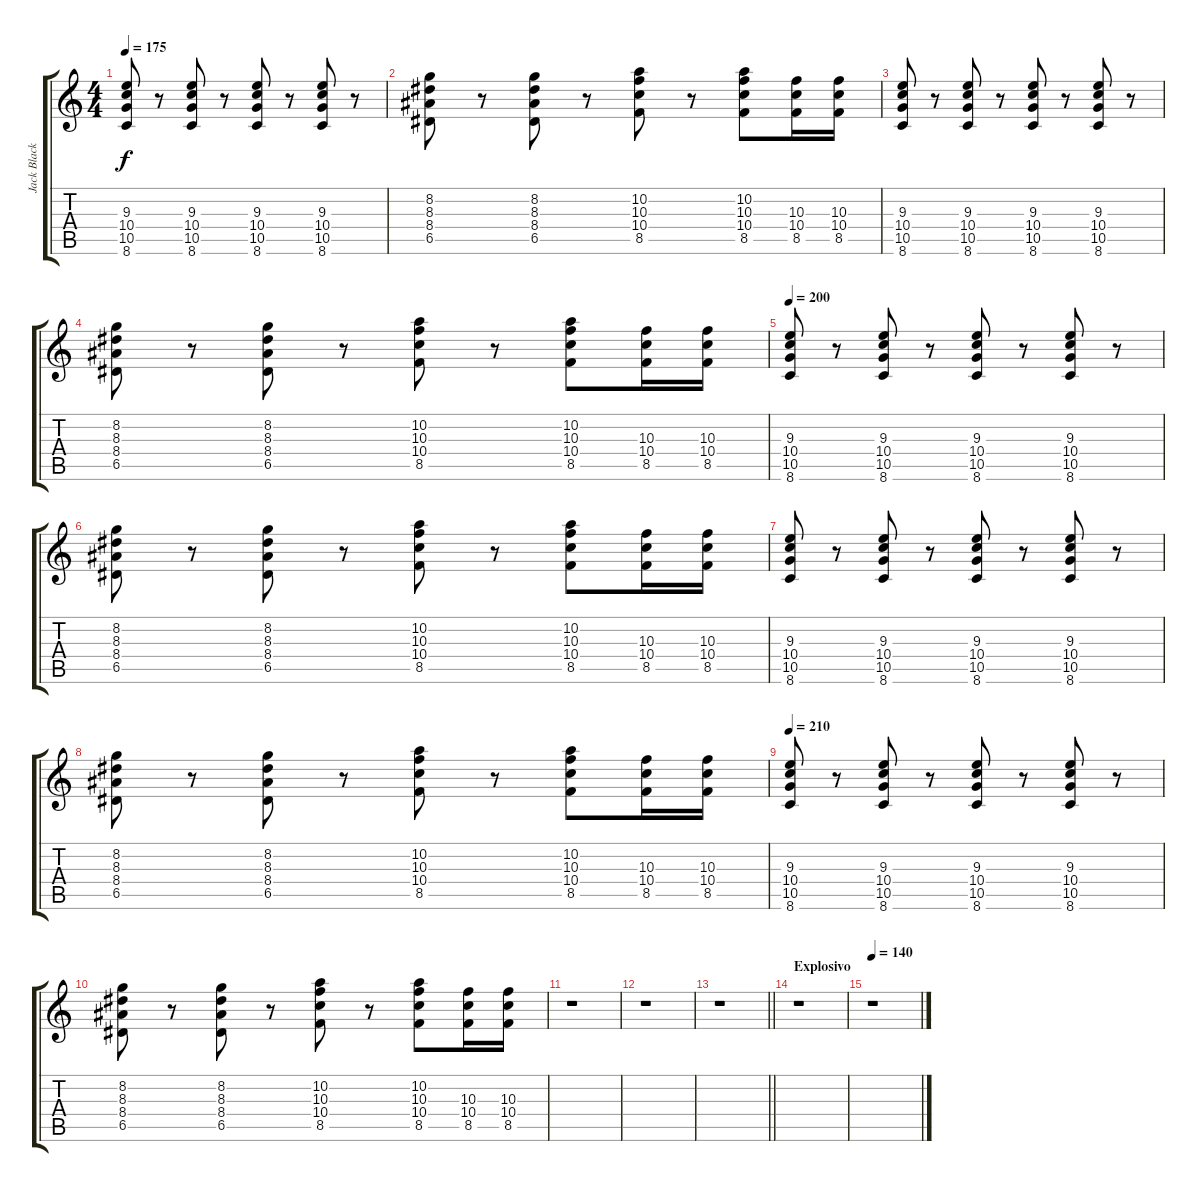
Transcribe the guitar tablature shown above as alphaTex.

\track ("Jack Black" "Jack Black") {instrument acousticguitarsteel}
\staff {score tabs}
\tuning (E4 B3 G3 D3 A2 E2) {hide}
\ts (4 4)
\tempo 175
\clef g2
\ks c
(9.3 10.4 10.5 8.6).8{dy f} r.8 (9.3 10.4 10.5 8.6).8 r.8 (9.3 10.4 10.5 8.6).8 r.8 (9.3 10.4 10.5 8.6).8 r.8 |
(8.2 8.3 8.4 6.5).8 r.8 (8.2 8.3 8.4 6.5).8 r.8 (10.2 10.3 10.4 8.5).8 r.8 (10.2 10.3 10.4 8.5).8 (10.3 10.4 8.5).16 (10.3 10.4 8.5).16 |
(9.3 10.4 10.5 8.6).8 r.8 (9.3 10.4 10.5 8.6).8 r.8 (9.3 10.4 10.5 8.6).8 r.8 (9.3 10.4 10.5 8.6).8 r.8 |
(8.2 8.3 8.4 6.5).8 r.8 (8.2 8.3 8.4 6.5).8 r.8 (10.2 10.3 10.4 8.5).8 r.8 (10.2 10.3 10.4 8.5).8 (10.3 10.4 8.5).16 (10.3 10.4 8.5).16 |
\tempo 200
(9.3 10.4 10.5 8.6).8 r.8 (9.3 10.4 10.5 8.6).8 r.8 (9.3 10.4 10.5 8.6).8 r.8 (9.3 10.4 10.5 8.6).8 r.8 |
(8.2 8.3 8.4 6.5).8 r.8 (8.2 8.3 8.4 6.5).8 r.8 (10.2 10.3 10.4 8.5).8 r.8 (10.2 10.3 10.4 8.5).8 (10.3 10.4 8.5).16 (10.3 10.4 8.5).16 |
(9.3 10.4 10.5 8.6).8 r.8 (9.3 10.4 10.5 8.6).8 r.8 (9.3 10.4 10.5 8.6).8 r.8 (9.3 10.4 10.5 8.6).8 r.8 |
(8.2 8.3 8.4 6.5).8 r.8 (8.2 8.3 8.4 6.5).8 r.8 (10.2 10.3 10.4 8.5).8 r.8 (10.2 10.3 10.4 8.5).8 (10.3 10.4 8.5).16 (10.3 10.4 8.5).16 |
\tempo 210
(9.3 10.4 10.5 8.6).8 r.8 (9.3 10.4 10.5 8.6).8 r.8 (9.3 10.4 10.5 8.6).8 r.8 (9.3 10.4 10.5 8.6).8 r.8 |
(8.2 8.3 8.4 6.5).8 r.8 (8.2 8.3 8.4 6.5).8 r.8 (10.2 10.3 10.4 8.5).8 r.8 (10.2 10.3 10.4 8.5).8 (10.3 10.4 8.5).16 (10.3 10.4 8.5).16 |
r.1 |
r.1 |
\barLineRight lightlight
r.1 |
\section ("" "Explosivo")
r.1 |
\tempo 140
r.1
